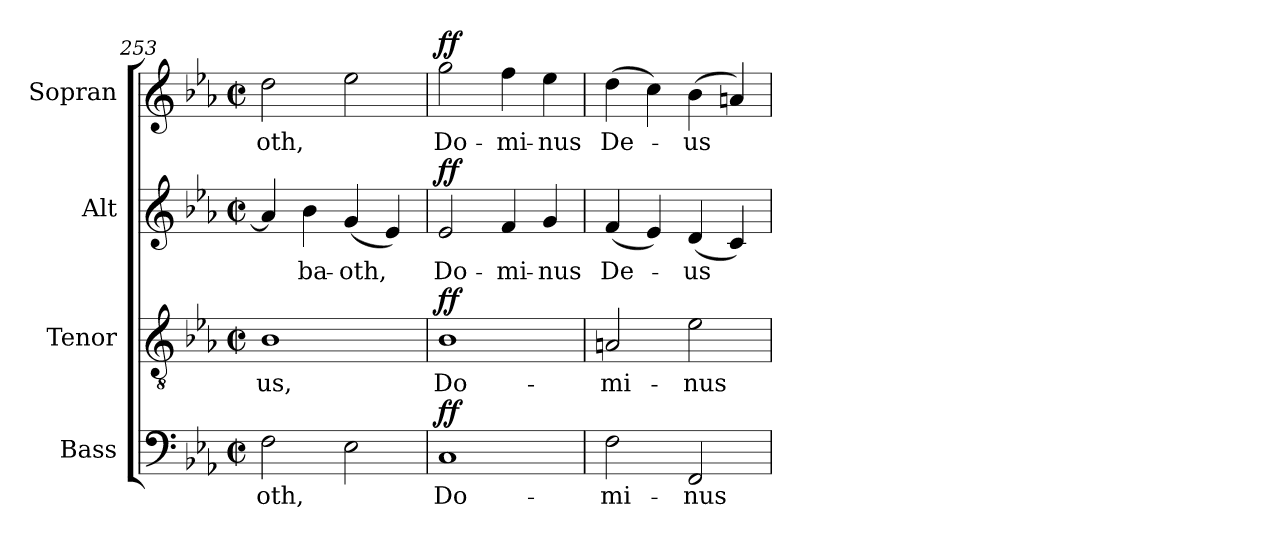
**kern	**text	**dynam	**kern	**text	**dynam	**kern	**text	**dynam	**kern	**text	**dynam
*part4	*part4	*part4	*part3	*part3	*part3	*part2	*part2	*part2	*part1	*part1	*part1
*staff4	*staff4	*staff4	*staff3	*staff3	*staff3	*staff2	*staff2	*staff2	*staff1	*staff1	*staff1
*I"Bass	*	*	*I"Tenor	*	*	*I"Alt	*	*	*I"Sopran	*	*
*I'B.	*	*	*I'T.	*	*	*I'A.	*	*	*I'S.	*	*
*clefF4	*	*	*clefGv2	*	*	*clefG2	*	*	*clefG2	*	*
*k[b-e-a-]	*	*	*k[b-e-a-]	*	*	*k[b-e-a-]	*	*	*k[b-e-a-]	*	*
*E-:	*	*	*E-:	*	*	*E-:	*	*	*E-:	*	*
*M2/2	*	*	*M2/2	*	*	*M2/2	*	*	*M2/2	*	*
*met(c|)	*	*	*met(c|)	*	*	*met(c|)	*	*	*met(c|)	*	*
=253	=253	=253	=253	=253	=253	=253	=253	=253	=253	=253	=253
!	!LO:LY:b	!	!	!LO:LY:b	!	!	!	!	!	!LO:LY:b	!
2F\	-oth,	.	1B-	-us,	.	4a-/]	.	.	2dd\	-oth,	.
!	!	!	!	!	!	!	!LO:LY:b	!	!	!	!
.	.	.	.	.	.	4b-\	-ba-	.	.	.	.
!	!	!	!	!	!	!	!LO:LY:b	!	!	!	!
2E-\	.	.	.	.	.	(<4g/	-oth,	.	2ee-\	.	.
.	.	.	.	.	.	4e-/)	.	.	.	.	.
=254	=254	=254	=254	=254	=254	=254	=254	=254	=254	=254	=254
!	!LO:LY:b	!LO:DY:a	!	!LO:LY:b	!LO:DY:a	!	!LO:LY:b	!LO:DY:a	!	!LO:LY:b	!LO:DY:a
1C	Do-	ff	1B-	Do-	ff	2e-/	Do-	ff	2gg\	Do-	ff
!	!	!	!	!	!	!	!LO:LY:b	!	!	!LO:LY:b	!
.	.	.	.	.	.	4f/	-mi-	.	4ff\	-mi-	.
!	!	!	!	!	!	!	!LO:LY:b	!	!	!LO:LY:b	!
.	.	.	.	.	.	4g/	-nus	.	4ee-\	-nus	.
=255	=255	=255	=255	=255	=255	=255	=255	=255	=255	=255	=255
!	!LO:LY:b	!	!	!LO:LY:b	!	!	!LO:LY:b	!	!	!LO:LY:b	!
2F\	-mi-	.	2An/	-mi-	.	(<4f/	De-	.	(>4dd\	De-	.
.	.	.	.	.	.	4e-/)	.	.	4cc\)	.	.
!	!LO:LY:b	!	!	!LO:LY:b	!	!	!LO:LY:b	!	!	!LO:LY:b	!
2FF/	-nus	.	2e-\	-nus	.	(<4d/	-us	.	(>4b-\	-us	.
.	.	.	.	.	.	4c/)	.	.	4an/)	.	.
=	=	=	=	=	=	=	=	=	=	=	=
*-	*-	*-	*-	*-	*-	*-	*-	*-	*-	*-	*-
